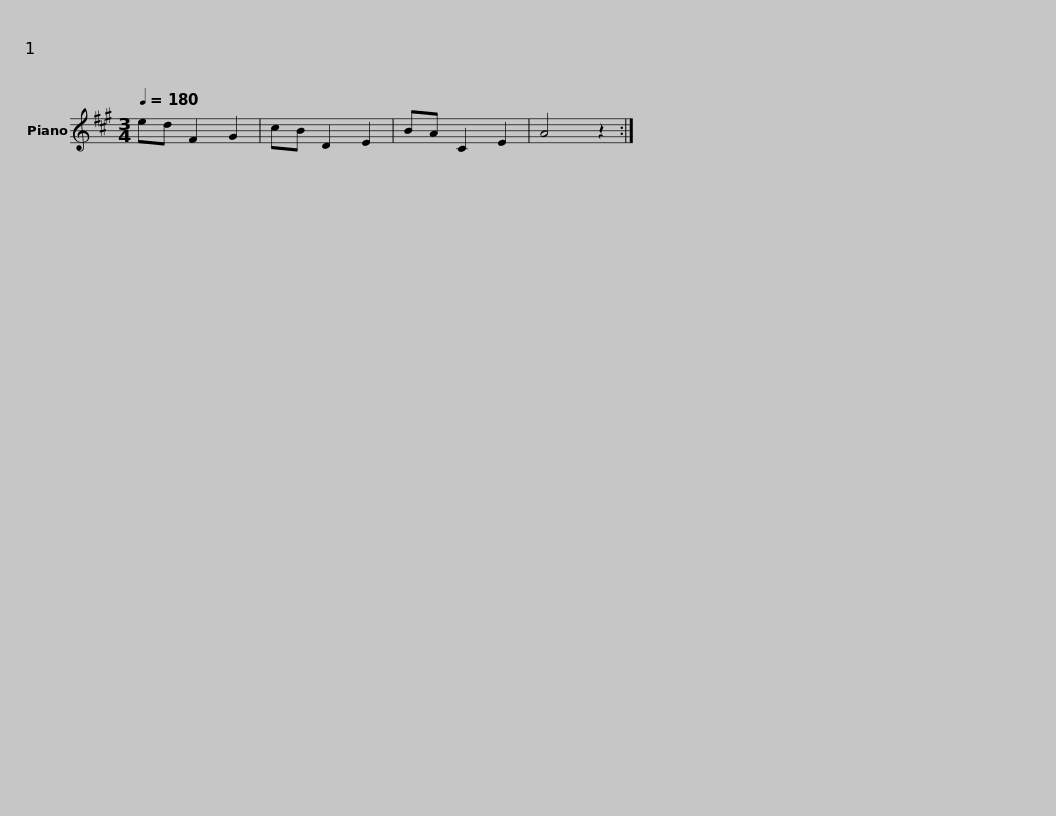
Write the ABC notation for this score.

X:1
L:1/8
Q:1/4=180
M:3/4
I:linebreak $
K:A
V:1 treble
V:1
 ed F2 G2 | cB D2 E2 | BA C2 E2 | A4 z2 :| %4
